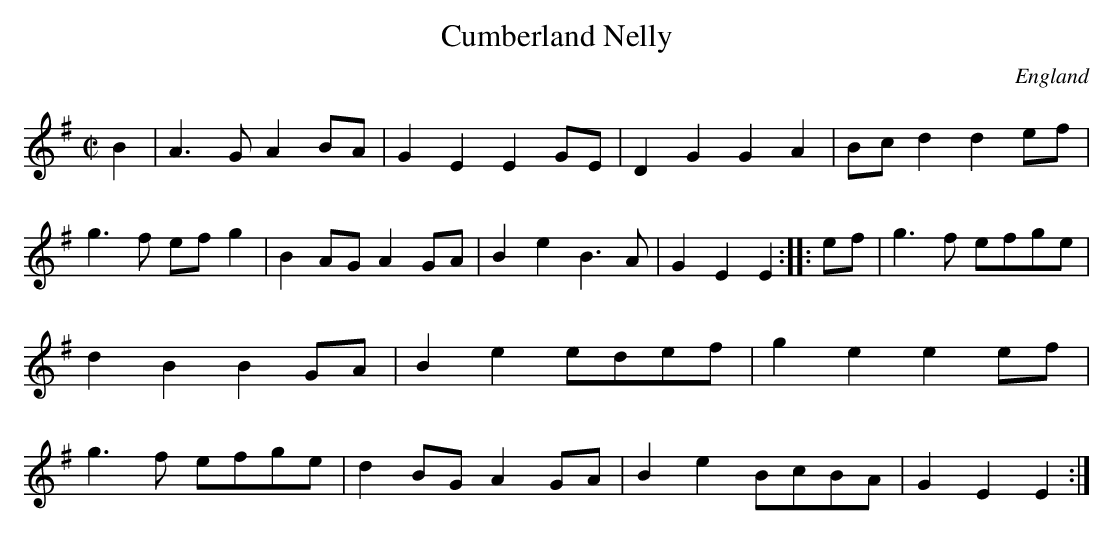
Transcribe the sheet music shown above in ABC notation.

X:1
T:Cumberland Nelly
M:C|
O:England
K:Em
B2|\
A3G A2BA| G2E2 E2GE| D2G2 G2A2| Bcd2 d2ef| \
g3f efg2| B2AG A2GA| B2e2 B3A| G2E2 E2::\
ef|\
g3f efge| d2B2 B2GA| B2e2 edef| g2e2 e2ef| \
g3f efge| d2BG A2GA| B2e2 BcBA| G2E2 E2:|
